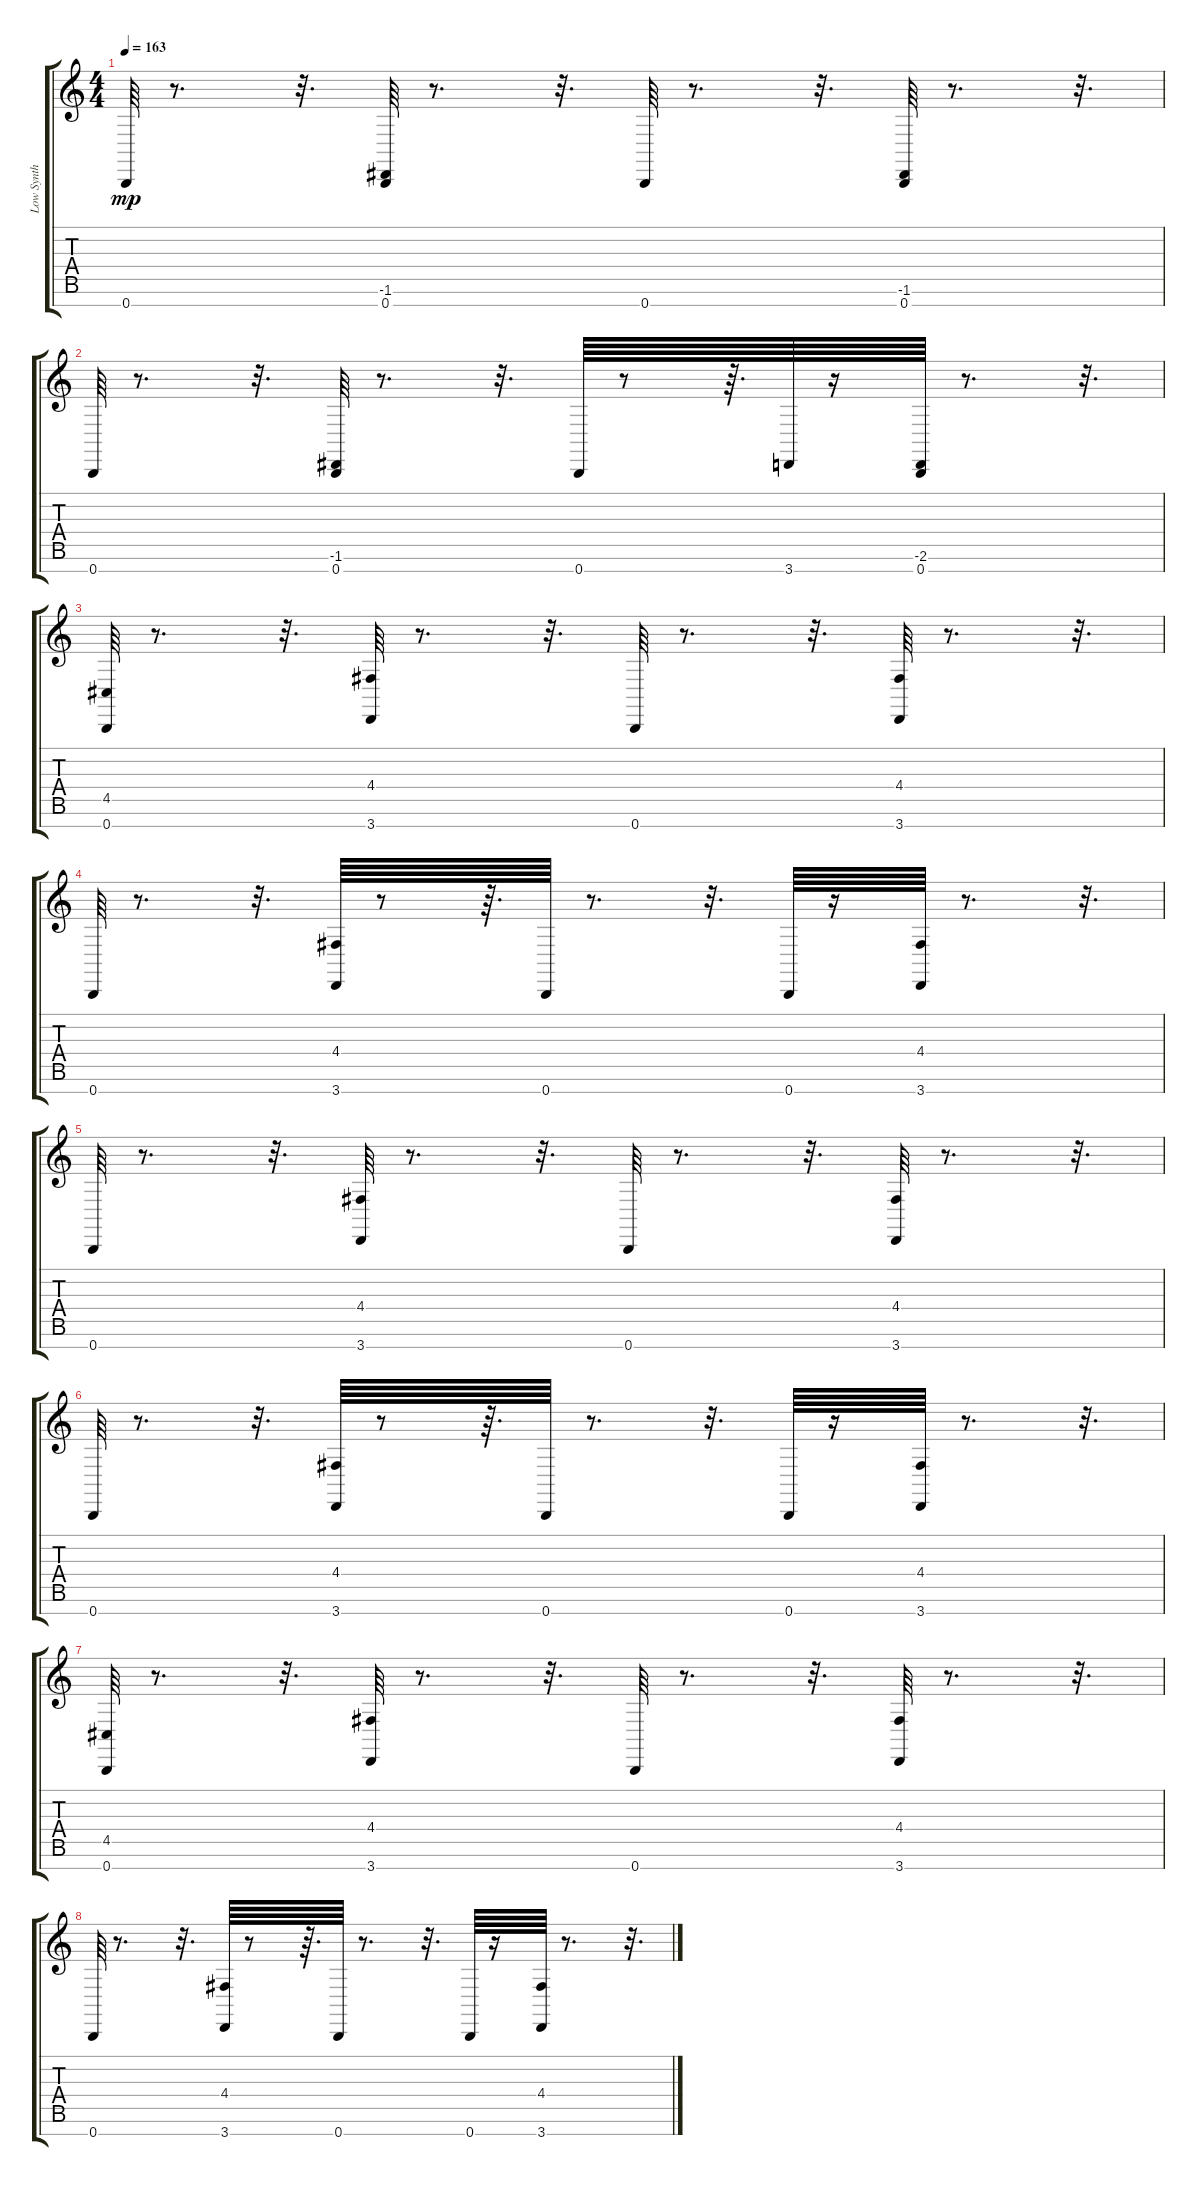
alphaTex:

\track ("Low Synth" "Low Synth") {instrument acousticgrandpiano}
\staff {score tabs}
\tuning (E4 B3 G3 D3 A2 E2 B1) {hide}
\ts (4 4)
\tempo 163
\clef g2
\ks c
0.7.64{dy mp} r.8{d} r.32{d} (-1.6 0.7).64 r.8{d} r.32{d} 0.7.64 r.8{d} r.32{d} (-1.6 0.7).64 r.8{d} r.32{d} |
0.7.64 r.8{d} r.32{d} (-1.6 0.7).64 r.8{d} r.32{d} 0.7.64 r.8 r.64{d} 3.7.64 r.16 (-2.6 0.7).64 r.8{d} r.32{d} |
(4.5 0.7).64 r.8{d} r.32{d} (4.4 3.7).64 r.8{d} r.32{d} 0.7.64 r.8{d} r.32{d} (4.4 3.7).64 r.8{d} r.32{d} |
0.7.64 r.8{d} r.32{d} (4.4 3.7).64 r.8 r.64{d} 0.7.64 r.8{d} r.32{d} 0.7.64 r.16 (4.4 3.7).64 r.8{d} r.32{d} |
0.7.64 r.8{d} r.32{d} (4.4 3.7).64 r.8{d} r.32{d} 0.7.64 r.8{d} r.32{d} (4.4 3.7).64 r.8{d} r.32{d} |
0.7.64 r.8{d} r.32{d} (4.4 3.7).64 r.8 r.64{d} 0.7.64 r.8{d} r.32{d} 0.7.64 r.16 (4.4 3.7).64 r.8{d} r.32{d} |
(4.5 0.7).64 r.8{d} r.32{d} (4.4 3.7).64 r.8{d} r.32{d} 0.7.64 r.8{d} r.32{d} (4.4 3.7).64 r.8{d} r.32{d} |
0.7.64 r.8{d} r.32{d} (4.4 3.7).64 r.8 r.64{d} 0.7.64 r.8{d} r.32{d} 0.7.64 r.16 (4.4 3.7).64 r.8{d} r.32{d}
